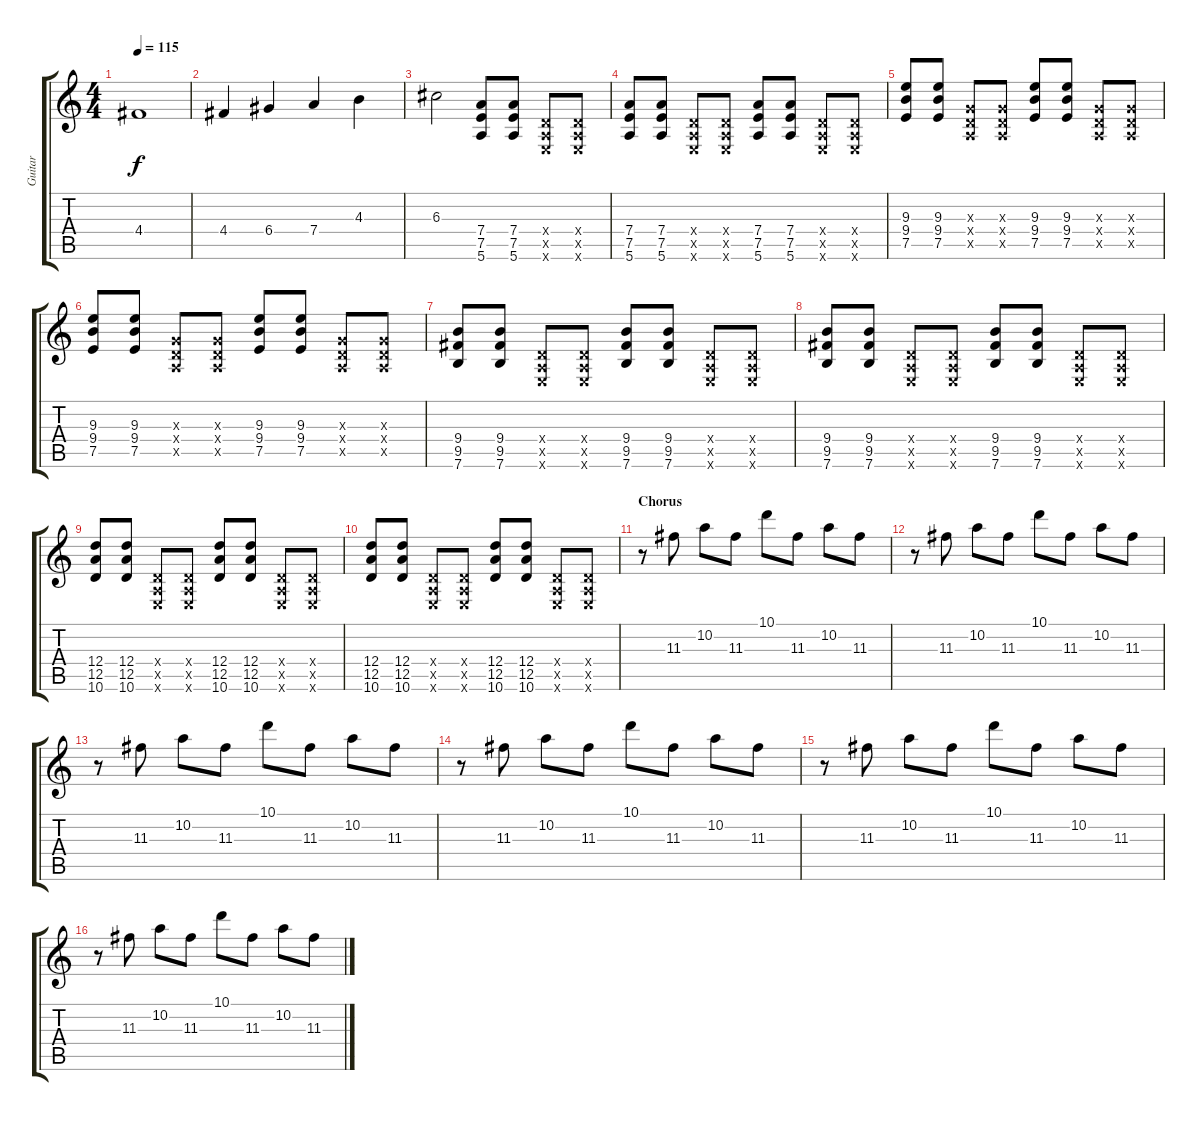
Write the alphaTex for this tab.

\track ("Guitar" "Guitar") {instrument overdrivenguitar}
\staff {score tabs}
\tuning (E4 B3 G3 D3 A2 E2) {hide}
\ts (4 4)
\tempo 115
\clef g2
\ks c
4.4{t}.1{dy f} |
4.4.4 6.4.4 7.4.4 4.3.4 |
6.3.2 (7.4 7.5 5.6).8{volume 9 instrument overdrivenguitar} (7.4 7.5 5.6).8 (0.4{x} 0.5{x} 0.6{x}).8 (0.4{x} 0.5{x} 0.6{x}).8 |
(7.4 7.5 5.6).8 (7.4 7.5 5.6).8 (0.4{x} 0.5{x} 0.6{x}).8 (0.4{x} 0.5{x} 0.6{x}).8 (7.4 7.5 5.6).8 (7.4 7.5 5.6).8 (0.4{x} 0.5{x} 0.6{x}).8 (0.4{x} 0.5{x} 0.6{x}).8 |
(9.3 9.4 7.5).8 (9.3 9.4 7.5).8 (0.3{x} 0.4{x} 0.5{x}).8 (0.3{x} 0.4{x} 0.5{x}).8 (9.3 9.4 7.5).8 (9.3 9.4 7.5).8 (0.3{x} 0.4{x} 0.5{x}).8 (0.3{x} 0.4{x} 0.5{x}).8 |
(9.3 9.4 7.5).8 (9.3 9.4 7.5).8 (0.3{x} 0.4{x} 0.5{x}).8 (0.3{x} 0.4{x} 0.5{x}).8 (9.3 9.4 7.5).8 (9.3 9.4 7.5).8 (0.3{x} 0.4{x} 0.5{x}).8 (0.3{x} 0.4{x} 0.5{x}).8 |
(9.4 9.5 7.6).8 (9.4 9.5 7.6).8 (0.4{x} 0.5{x} 0.6{x}).8 (0.4{x} 0.5{x} 0.6{x}).8 (9.4 9.5 7.6).8 (9.4 9.5 7.6).8 (0.4{x} 0.5{x} 0.6{x}).8 (0.4{x} 0.5{x} 0.6{x}).8 |
(9.4 9.5 7.6).8 (9.4 9.5 7.6).8 (0.4{x} 0.5{x} 0.6{x}).8 (0.4{x} 0.5{x} 0.6{x}).8 (9.4 9.5 7.6).8 (9.4 9.5 7.6).8 (0.4{x} 0.5{x} 0.6{x}).8 (0.4{x} 0.5{x} 0.6{x}).8 |
(12.4 12.5 10.6).8 (12.4 12.5 10.6).8 (0.4{x} 0.5{x} 0.6{x}).8 (0.4{x} 0.5{x} 0.6{x}).8 (12.4 12.5 10.6).8 (12.4 12.5 10.6).8 (0.4{x} 0.5{x} 0.6{x}).8 (0.4{x} 0.5{x} 0.6{x}).8 |
(12.4 12.5 10.6).8 (12.4 12.5 10.6).8 (0.4{x} 0.5{x} 0.6{x}).8 (0.4{x} 0.5{x} 0.6{x}).8 (12.4 12.5 10.6).8 (12.4 12.5 10.6).8 (0.4{x} 0.5{x} 0.6{x}).8 (0.4{x} 0.5{x} 0.6{x}).8 |
\section ("" "Chorus")
r.8{volume 7} 11.3.8 10.2.8 11.3.8 10.1.8 11.3.8 10.2.8 11.3.8 |
r.8{volume 7} 11.3.8 10.2.8 11.3.8 10.1.8 11.3.8 10.2.8 11.3.8 |
r.8{volume 7} 11.3.8 10.2.8 11.3.8 10.1.8 11.3.8 10.2.8 11.3.8 |
r.8{volume 7} 11.3.8 10.2.8 11.3.8 10.1.8 11.3.8 10.2.8 11.3.8 |
r.8{volume 7} 11.3.8 10.2.8 11.3.8 10.1.8 11.3.8 10.2.8 11.3.8 |
r.8{volume 7} 11.3.8 10.2.8 11.3.8 10.1.8 11.3.8 10.2.8 11.3.8
